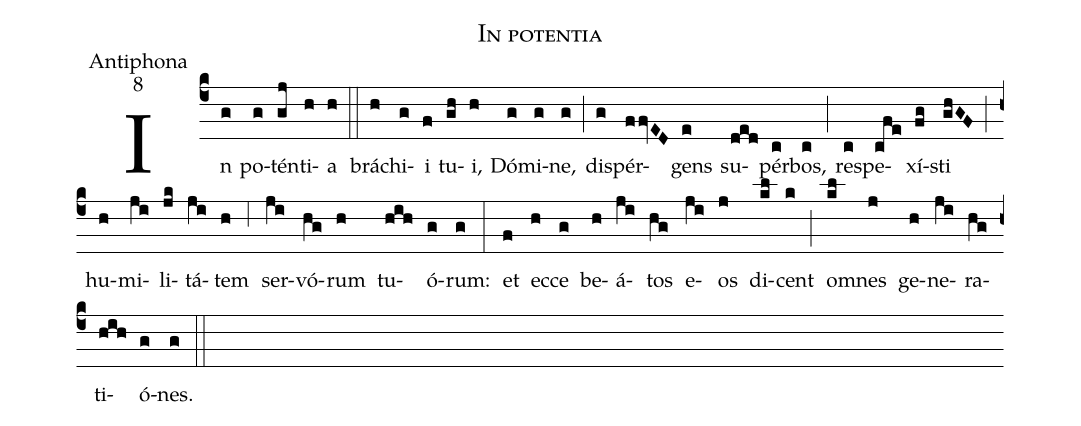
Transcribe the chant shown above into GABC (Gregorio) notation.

name:In potentia;
office-part:Antiphona;
mode:8;
%%
(c4) In(g) po(g)tén(gj)ti(h)a(h) (::)
brá(h)chi(g)i(f) tu(gh)i,(h) Dó(g)mi(g)ne,(g) (;) di(g)spér(ffvED)gens(e) su(ded)pér(c)bos,(c) (;) re(c)spe(cfe)xí(fg)sti(ghGF) (;) hu(h)mi(ji)li(jk)tá(ji)tem(h) (,6) ser(ji)vó(hg)rum(h) tu(hih)ó(g)rum:(g) (:)
et(f) ec(h)ce(g) be(h)á(ji)tos(hg) e(ji)os(j) di(kl)cent(k) (;) o(kl)mnes(j) ge(h)ne(ji)ra(hg)ti(hih)ó(g)nes.(g) (::)
